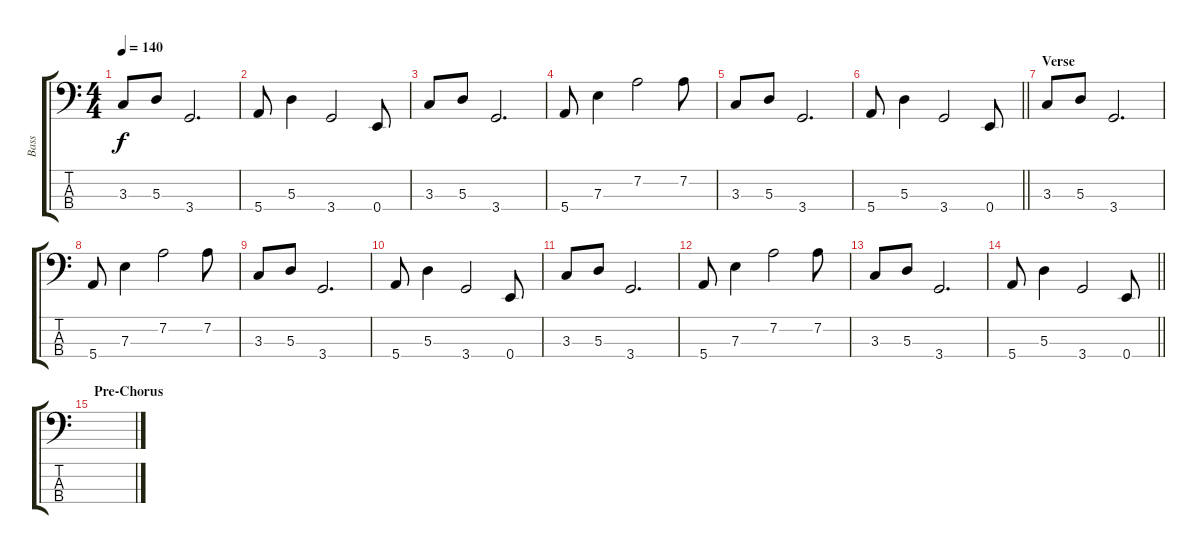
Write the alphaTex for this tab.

\track ("Bass" "Bass") {instrument slapbass2}
\staff {score tabs}
\tuning (G2 D2 A1 E1) {hide}
\ts (4 4)
\tempo 140
\clef f4
\ks c
3.3.8{dy f} 5.3.8 3.4.2{d} |
5.4.8 5.3.4 3.4.2 0.4.8 |
3.3.8 5.3.8 3.4.2{d} |
5.4.8 7.3.4 7.2.2 7.2.8 |
3.3.8 5.3.8 3.4.2{d} |
\barLineRight lightlight
5.4.8 5.3.4 3.4.2 0.4.8 |
\section ("" "Verse")
3.3.8 5.3.8 3.4.2{d} |
5.4.8 7.3.4 7.2.2 7.2.8 |
3.3.8 5.3.8 3.4.2{d} |
5.4.8 5.3.4 3.4.2 0.4.8 |
3.3.8 5.3.8 3.4.2{d} |
5.4.8 7.3.4 7.2.2 7.2.8 |
3.3.8 5.3.8 3.4.2{d} |
\barLineRight lightlight
5.4.8 5.3.4 3.4.2 0.4.8 |
\section ("" "Pre-Chorus")
